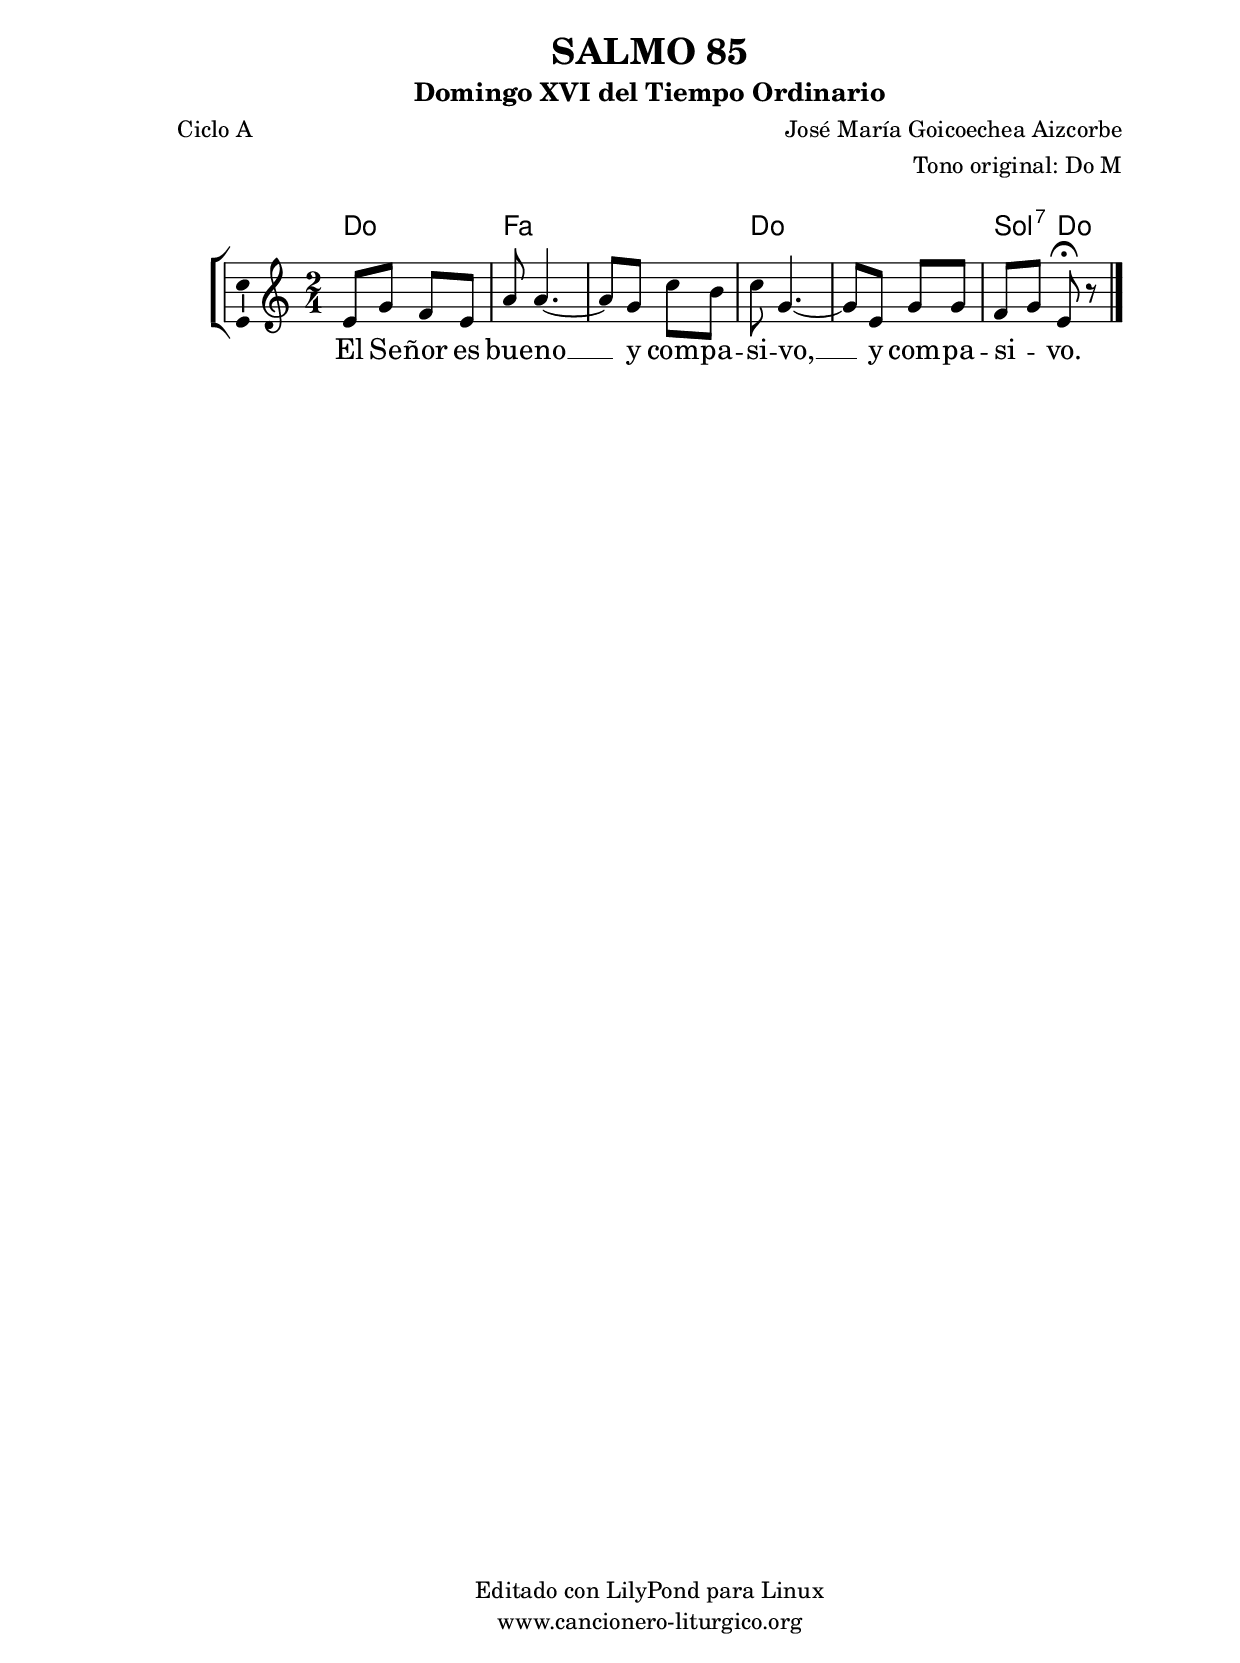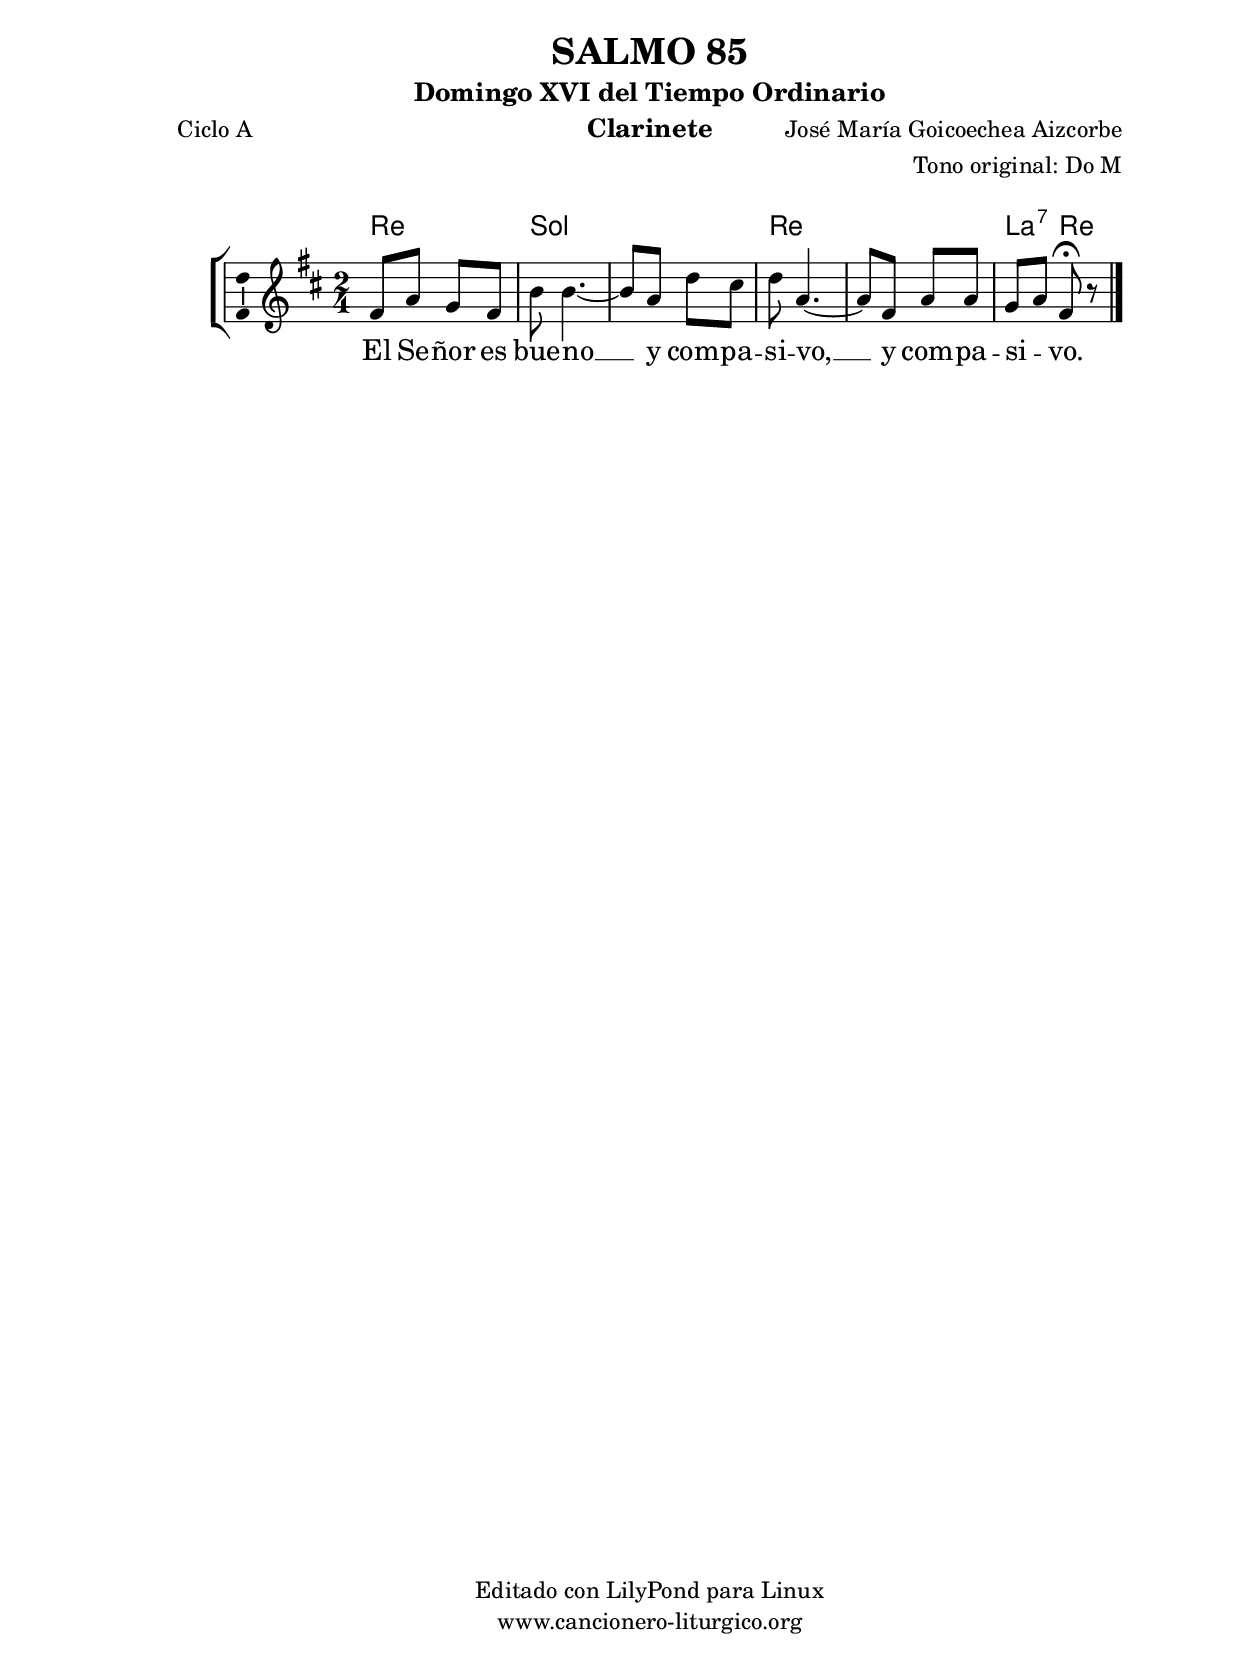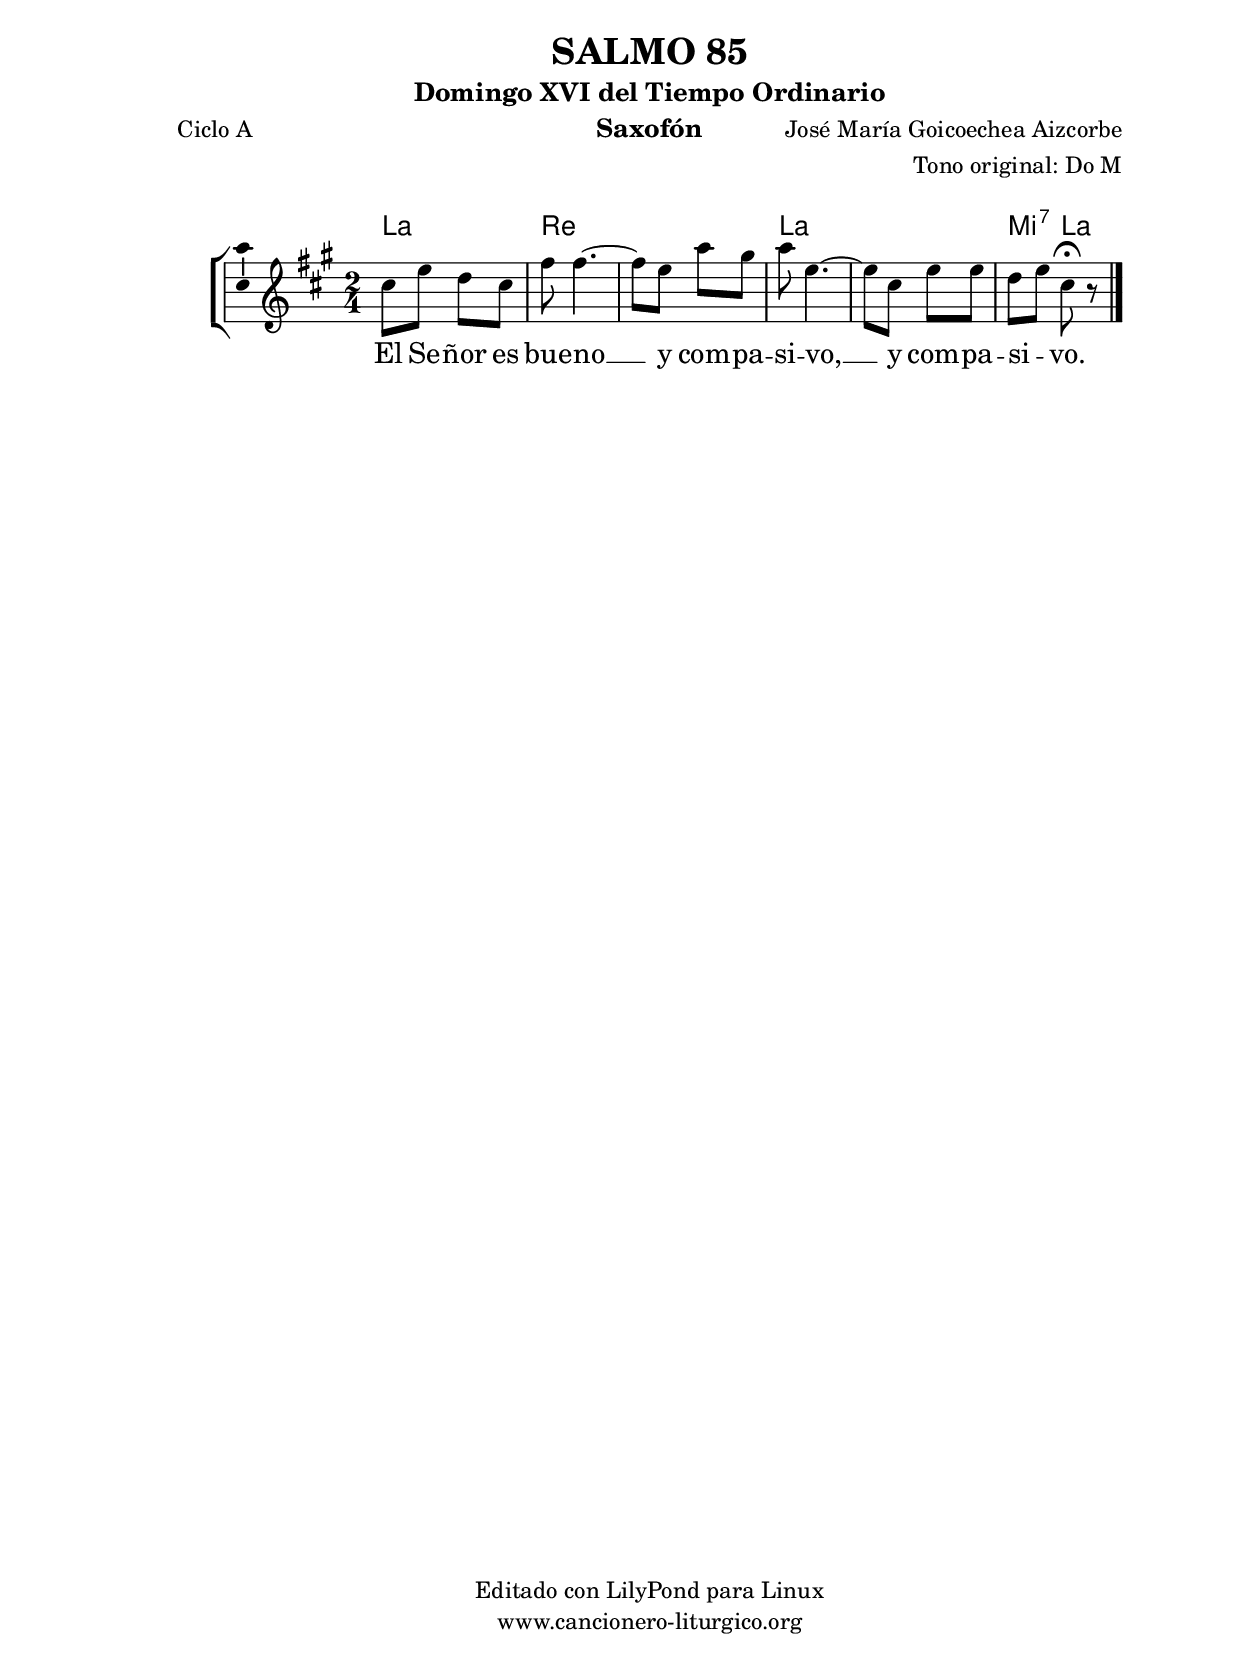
%
%para convertir .midi en .wav:
%timidity filename.midi -Ow -o finename.wav
%
%
%Para convertir de .wav a .mp3:
%lame -h -m j filename.wav
%
%
%para escuchar el midi:
%timidity nombrefichero.midi
%


%versión de lilypond para la que se ha escrito esta partitura:
\version "2.16.0"

	%Tamaño papel
	#(set-default-paper-size "a4")
	%Tamaño partitura
	#(set-global-staff-size 20)
	%No responde al pulsar sobre una nota
	#(ly:set-option 'point-and-click #f)

%parámetros del encabezamiento:
\header {
	title = "SALMO 85"
	subtitle = "Domingo XVI del Tiempo Ordinario"
	composer = "José María Goicoechea Aizcorbe"
	poet = "Ciclo A"
	meter = ""
	arranger = "Tono original: Do M"
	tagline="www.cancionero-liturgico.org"
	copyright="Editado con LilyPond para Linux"
	}

%parámetros asociados al papel:
\paper  {
	oddHeaderMarkup = \markup {\fill-line { \on-the-fly #not-first-page \fromproperty #'header:title \on-the-fly #not-first-page \fromproperty #'header:composer }}
	evenHeaderMarkup = \markup {\fill-line { \fromproperty #'header:composer \fromproperty #'header:title }}
	#(set-paper-size "a4")
	print-page-number = ##f
	first-page-number = 1
	print-first-page-number = ##f
%	head-separation = 3.0 \cm
	top-margin = 2.0 \cm
	bottom-margin = 0.5\cm
%%%	bottom-margin = -1.0\cm
	left-margin = 3.0 \cm
	line-width = 16.0 \cm 
	indent = 8\mm
	interscoreline = 2.\mm
	between-system-space = 15\mm
%	para que las partituras no llenen la hoja:
	ragged-bottom = ##t
%	idem para la última hoja:
	ragged-last-bottom = ##f
%	para que las partituras llenen el ancho del papel:
	ragged-last = ##f
	after-title-space = 2.5 \cm
%page-count=1
%system-count=8

	%Flexible Vertical Spacing
%	markup-markup-spacing =
%	#'((basic-distance . 15) (minimum-distance . 15) (padding . 3))
	markup-system-spacing =
	#'((basic-distance . 15) (minimum-distance . 15) (padding . 3))
	system-system-spacing =
	#'((basic-distance . 15) (minimum-distance . 15) (padding . 3))
	score-system-spacing =
	#'((basic-distance . 15) (minimum-distance . 15) (padding . 5))
%	top-system-spacing = % header
%	#'((basic-distance . 8) (minimum-distance . 0) (padding . 3))
%	top-markup-spacing =
%	#'((basic-distance . 20) (minimum-distance . 20) (padding . 3))
	last-bottom-spacing = % footer
	#'((basic-distance . 5) (minimum-distance . 5) (padding . 3))
%	score-markup-spacing =
%	#'((basic-distance . 16) (minimum-distance . 13) (padding . 3))

	}


%parámetros que afectan a toda la partitura:
global =  {
	%clave de sol (G):
	\clef G
	%armadura:
%%%	\transpose bes c
	\key c \major
	\tempo 4=100
	\set Score.tempoHideNote = ##t
	}


acordes = {
	\italianChords
	\chordmode {
%%%	\transpose bes c
{

c2 f f c c g4:7 c

	}
	}
}

melodia = 
%%%	\transpose bes c
{
	\relative c'{
	\time 2/4

e8 g f e
a8 a4.~
a8 g c b
c8 g4.~
g8 e g g
f8 g e \fermata r8

\bar "|."
}
}

texto = \lyricmode {
El Se -- ñor es bue -- no __ y com -- pa -- si -- vo, __ y com -- pa -- si -- _ vo.
	}


acordesStaff = \context ChordNames = acordesStaff <<
	\set chordChanges = ##t
	\acordes
	>>


vozStaff = \context Voice = vozStaff
\with {\consists "Ambitus_engraver"}
<<
%	\set Staff.instrumentName = ""
%	\set Staff.shortInstrumentName = ""
%	\set Staff.midiInstrument = #"clarinet"
%	\set Staff.midiInstrument = #"cello"
%	\set Staff.midiInstrument = #"flute"
	\set Staff.midiInstrument = #"electric guitar (jazz)"
%	\set Staff.midiInstrument = #"english horn"
%	\set Staff.midiInstrument = #"violin"
%	\set Staff.midiInstrument = #"glockenspiel"
	\set Staff.midiMinimumVolume = #0.7
	\set Staff.midiMaximumVolume = #0.9
	\global
	\melodia
	>>


textoStaff = \context Lyrics = textoStaff <<
	\lyricsto vozStaff \texto
	>>

\book {
	\score {
		\context ChoirStaff {
			\override StaffGroup.SystemStartBracket #'collapse-height = #1
			\override Score.SystemStartBar #'collapse-height = #1
			<<
			\acordesStaff
			\vozStaff
			\textoStaff
			>>
			}
		\layout {
	    		\context {
				\Lyrics
				\override LyricText #'font-size = #2
				}
	   		 \context {
				\Score
				%fontSize = #3
				\override StaffSymbol #'staff-space = #(magstep +3)
				%\override Beam #'thickness = #0.55
				%\override SpacingSpanner #'spacing-increment = #1.0
				%\override Slur #'height-limit = #1.5
				}
			}
		}
	\score {
		\unfoldRepeats
		\context ChoirStaff {
			<<
			\acordesStaff
			\vozStaff
			>>
			}
		\midi {
	  		\context {
	  			\Score
				tempoWholesPerMinute = #(ly:make-moment 70 4)
				}
			}
		}
	}

%Partitura para clarinete
#(define output-suffix "C")
\book {
	\header{
		instrument = "Clarinete"
		}
	\score {
		\context ChoirStaff {
			\override StaffGroup.SystemStartBracket #'collapse-height = #1
			\override Score.SystemStartBar #'collapse-height = #1
\transpose c d
			<<
			\acordesStaff
			\vozStaff
			\textoStaff
			>>
			}
		\layout {
	    		\context {
				\Lyrics
				\override LyricText #'font-size = #2
				}
	   		 \context {
				\Score
				%fontSize = #3
				\override StaffSymbol #'staff-space = #(magstep +3)
				%\override Beam #'thickness = #0.55
				%\override SpacingSpanner #'spacing-increment = #1.0
				%\override Slur #'height-limit = #1.5
				}
			}
		}
	}

%Partitura para saxofón
#(define output-suffix "S")
\book {
	\header{
		instrument = "Saxofón"
		}
	\score {
		\context ChoirStaff {
			\override StaffGroup.SystemStartBracket #'collapse-height = #1
			\override Score.SystemStartBar #'collapse-height = #1
\transpose c a
			<<
			\acordesStaff
			\vozStaff
			\textoStaff
			>>
			}
		\layout {
	    		\context {
				\Lyrics
				\override LyricText #'font-size = #2
				}
	   		 \context {
				\Score
				%fontSize = #3
				\override StaffSymbol #'staff-space = #(magstep +3)
				%\override Beam #'thickness = #0.55
				%\override SpacingSpanner #'spacing-increment = #1.0
				%\override Slur #'height-limit = #1.5
				}
			}
		}
	}

